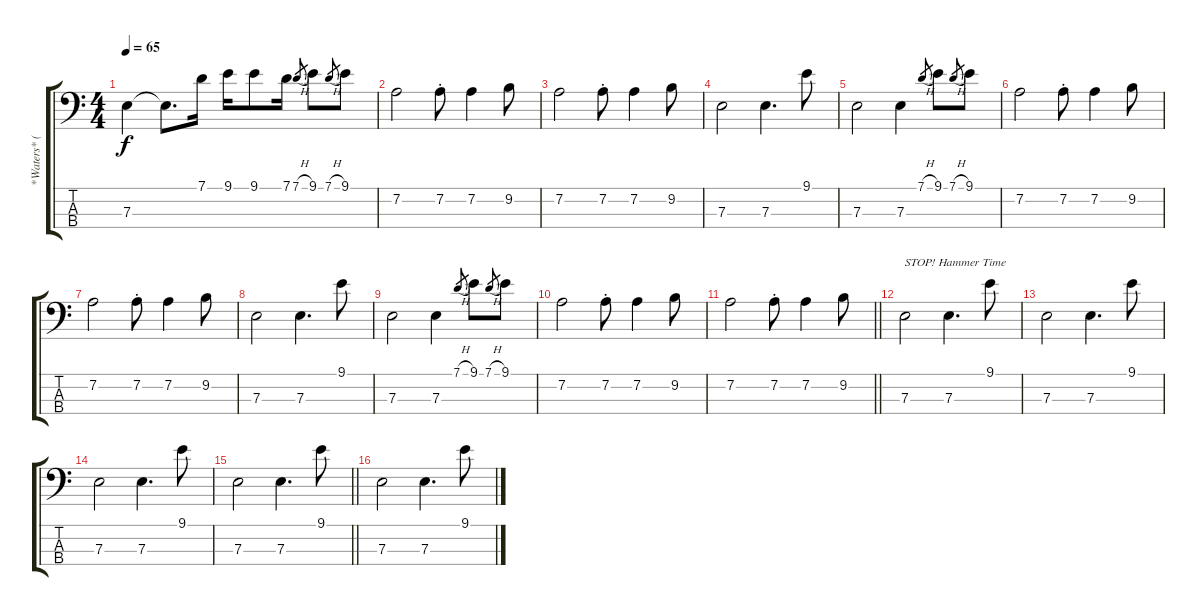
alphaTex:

\track ("*Waters* (Fretless Bass w/Dropped D)" "*Waters* (") {instrument electricbassfinger}
\staff {score tabs}
\tuning (G2 D2 A1 D1) {hide}
\ts (4 4)
\tempo 65
\clef f4
\ks c
7.3.4{dy f} 7.3{t}.8{d} 7.1.16 9.1.16 9.1.8 7.1.16 7.1{h}.8{gr} 9.1.8 7.1{h}.8{gr} 9.1.8 |
7.2.2 7.2{st}.8 7.2.4 9.2.8 |
7.2.2 7.2{st}.8 7.2.4 9.2.8 |
7.3.2 7.3.4{d} 9.1.8 |
7.3.2 7.3.4 7.1{h}.8{gr} 9.1.8 7.1{h}.8{gr} 9.1.8 |
7.2.2 7.2{st}.8 7.2.4 9.2.8 |
7.2.2 7.2{st}.8 7.2.4 9.2.8 |
7.3.2 7.3.4{d} 9.1.8 |
7.3.2 7.3.4 7.1{h}.8{gr} 9.1.8 7.1{h}.8{gr} 9.1.8 |
7.2.2 7.2{st}.8 7.2.4 9.2.8 |
\barLineRight lightlight
7.2.2 7.2{st}.8 7.2.4 9.2.8 |
7.3.2{txt "STOP! Hammer Time"} 7.3.4{d} 9.1.8 |
7.3.2 7.3.4{d} 9.1.8 |
7.3.2 7.3.4{d} 9.1.8 |
\barLineRight lightlight
7.3.2 7.3.4{d} 9.1.8 |
7.3.2 7.3.4{d} 9.1.8
